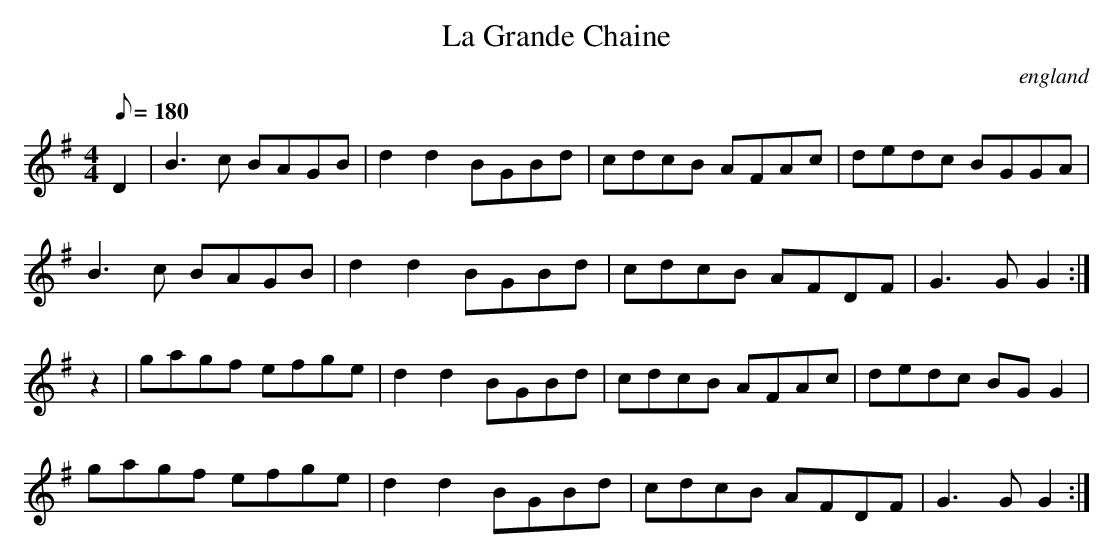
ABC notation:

X:1
T:Grande Chaine, La
O:england
M:4/4
L:1/8
Q:180
K:G
D2|B3 c BAGB|d2 d2 BGBd|cdcB AFAc|dedc BGGA|
B3 c BAGB|d2 d2 BGBd|cdcB AFDF|G3 G G2:|]
z2|gagf efge|d2 d2 BGBd|cdcB AFAc|dedc BG G2|
gagf efge|d2 d2 BGBd|cdcB AFDF|G3 G G2:|]
